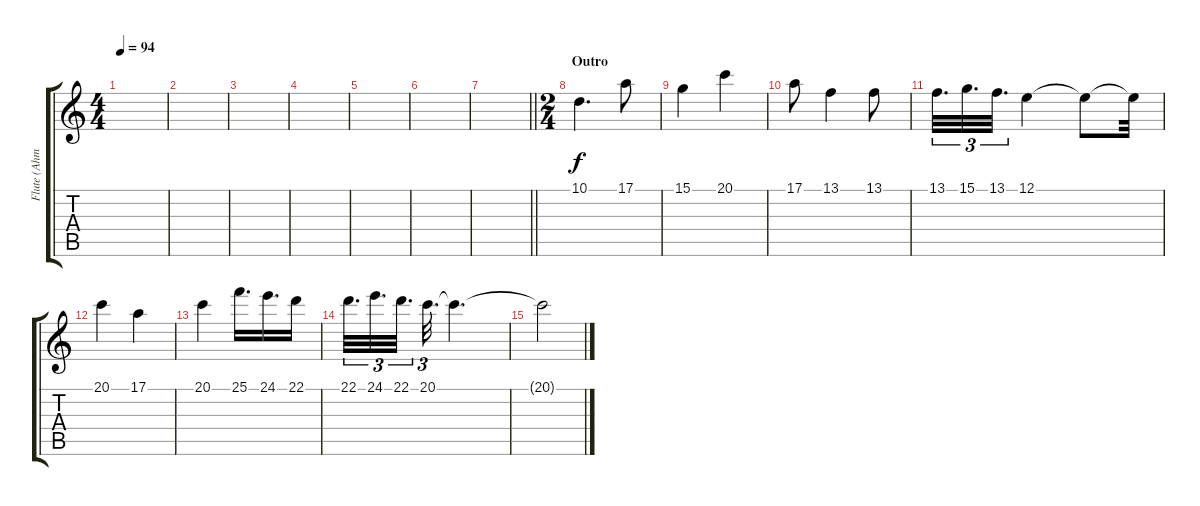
\track ("Flute (Ahmed)" "Flute (Ahm") {instrument flute}
\staff {score tabs}
\tuning (E4 B3 G3 D3 A2 E2) {hide}
\ts (4 4)
\tempo 94
\clef g2
\ks c
|
|
|
|
|
|
\barLineRight lightlight
|
\ts (2 4)
\section ("" "Outro")
10.1.4{d volume 10} 17.1.8 |
15.1.4 20.1.4 |
17.1.8 13.1.4 13.1.8 |
13.1.32{d tu (3 2)} 15.1.32{d tu (3 2)} 13.1.32{d tu (3 2)} 12.1.4 12.1{t}.8 12.1{t}.32 |
20.1.4 17.1.4 |
20.1.4 25.1.16{d} 24.1.16{d} 22.1.16 |
22.1.32{d tu (3 2)} 24.1.32{d tu (3 2)} 22.1.32{d tu (3 2)} 20.1.32{d tu (3 2) volume 4} 20.1{t}.4{d} |
20.1{t}.2
